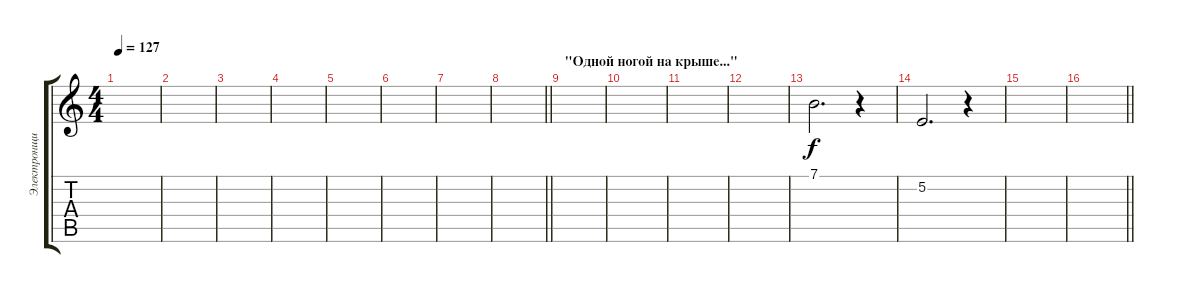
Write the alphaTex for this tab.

\track ("Электронщина" "Электронщи") {instrument choiraahs}
\staff {score tabs}
\tuning (E4 B3 G3 D3 A2 E2) {hide}
\ts (4 4)
\tempo 127
\clef g2
\ks c
|
|
|
|
|
|
|
\barLineRight lightlight
|
\section ("" "\"Одной ногой на крыше...\"")
|
|
|
|
7.1.2{d} r.4 |
5.2.2{d} r.4 |
|
\barLineRight lightlight
